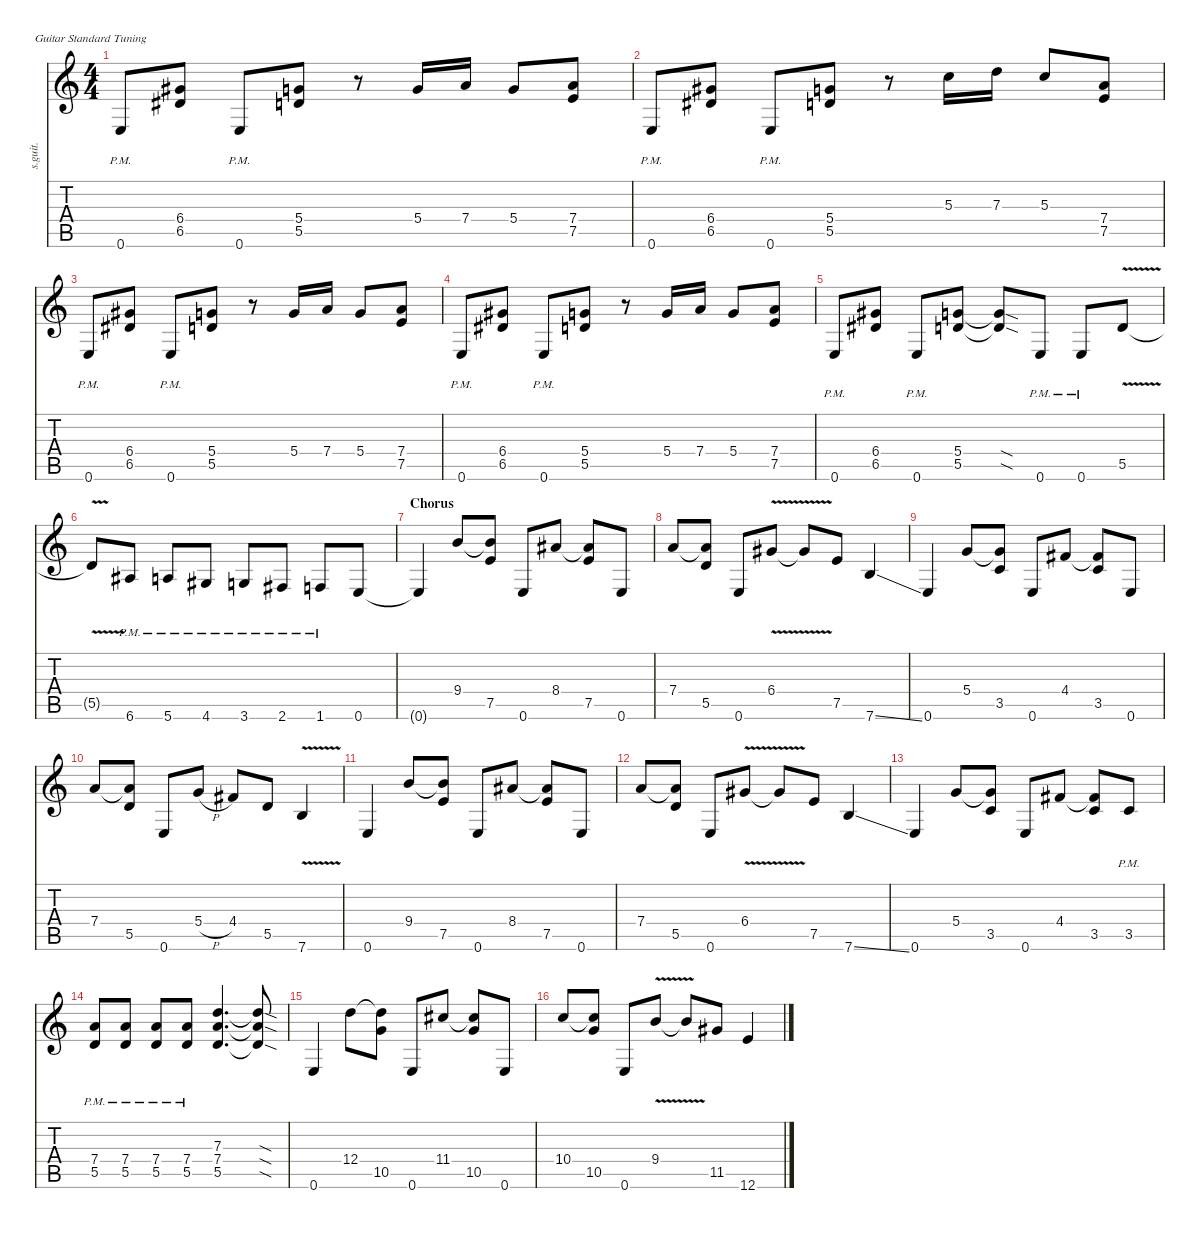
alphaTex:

\defaultSystemsLayout 4
\hideDynamics
\bracketExtendMode nobrackets
\track ("Marty Friedman" "s.guit.") {instrument distortionguitar}
\staff {score tabs}
\tuning (E4 B3 G3 D3 A2 E2)
\ts (4 4)
\tempo (140 hide)
\clef g2
\ks c
0.6{pm}.8{lyrics (0 "") lyrics (1 "") lyrics (2 "") lyrics (3 "") lyrics (4 "") dy f} (6.4{acc #} 6.5{acc #}).8{lyrics (0 "") lyrics (1 "") lyrics (2 "") lyrics (3 "") lyrics (4 "")} 0.6{pm}.8{lyrics (0 "") lyrics (1 "") lyrics (2 "") lyrics (3 "") lyrics (4 "")} (5.4 5.5).8{lyrics (0 "") lyrics (1 "") lyrics (2 "") lyrics (3 "") lyrics (4 "")} r.8 5.4.16{lyrics (0 "") lyrics (1 "") lyrics (2 "") lyrics (3 "") lyrics (4 "")} 7.4.16{lyrics (0 "") lyrics (1 "") lyrics (2 "") lyrics (3 "") lyrics (4 "")} 5.4.8{lyrics (0 "") lyrics (1 "") lyrics (2 "") lyrics (3 "") lyrics (4 "")} (7.4 7.5).8{lyrics (0 "") lyrics (1 "") lyrics (2 "") lyrics (3 "") lyrics (4 "")} |
0.6{pm}.8{lyrics (0 "") lyrics (1 "") lyrics (2 "") lyrics (3 "") lyrics (4 "")} (6.4{acc #} 6.5{acc #}).8{lyrics (0 "") lyrics (1 "") lyrics (2 "") lyrics (3 "") lyrics (4 "")} 0.6{pm}.8{lyrics (0 "") lyrics (1 "") lyrics (2 "") lyrics (3 "") lyrics (4 "")} (5.4 5.5).8{lyrics (0 "") lyrics (1 "") lyrics (2 "") lyrics (3 "") lyrics (4 "")} r.8 5.3.16{lyrics (0 "") lyrics (1 "") lyrics (2 "") lyrics (3 "") lyrics (4 "")} 7.3.16{lyrics (0 "") lyrics (1 "") lyrics (2 "") lyrics (3 "") lyrics (4 "")} 5.3.8{lyrics (0 "") lyrics (1 "") lyrics (2 "") lyrics (3 "") lyrics (4 "")} (7.4 7.5).8{lyrics (0 "") lyrics (1 "") lyrics (2 "") lyrics (3 "") lyrics (4 "")} |
0.6{pm}.8{lyrics (0 "") lyrics (1 "") lyrics (2 "") lyrics (3 "") lyrics (4 "")} (6.4{acc #} 6.5{acc #}).8{lyrics (0 "") lyrics (1 "") lyrics (2 "") lyrics (3 "") lyrics (4 "")} 0.6{pm}.8{lyrics (0 "") lyrics (1 "") lyrics (2 "") lyrics (3 "") lyrics (4 "")} (5.4 5.5).8{lyrics (0 "") lyrics (1 "") lyrics (2 "") lyrics (3 "") lyrics (4 "")} r.8 5.4.16{lyrics (0 "") lyrics (1 "") lyrics (2 "") lyrics (3 "") lyrics (4 "")} 7.4.16{lyrics (0 "") lyrics (1 "") lyrics (2 "") lyrics (3 "") lyrics (4 "")} 5.4.8{lyrics (0 "") lyrics (1 "") lyrics (2 "") lyrics (3 "") lyrics (4 "")} (7.4 7.5).8{lyrics (0 "") lyrics (1 "") lyrics (2 "") lyrics (3 "") lyrics (4 "")} |
0.6{pm}.8{lyrics (0 "") lyrics (1 "") lyrics (2 "") lyrics (3 "") lyrics (4 "")} (6.4{acc #} 6.5{acc #}).8{lyrics (0 "") lyrics (1 "") lyrics (2 "") lyrics (3 "") lyrics (4 "")} 0.6{pm}.8{lyrics (0 "") lyrics (1 "") lyrics (2 "") lyrics (3 "") lyrics (4 "")} (5.4 5.5).8{lyrics (0 "") lyrics (1 "") lyrics (2 "") lyrics (3 "") lyrics (4 "")} r.8 5.4.16{lyrics (0 "") lyrics (1 "") lyrics (2 "") lyrics (3 "") lyrics (4 "")} 7.4.16{lyrics (0 "") lyrics (1 "") lyrics (2 "") lyrics (3 "") lyrics (4 "")} 5.4.8{lyrics (0 "") lyrics (1 "") lyrics (2 "") lyrics (3 "") lyrics (4 "")} (7.4 7.5).8{lyrics (0 "") lyrics (1 "") lyrics (2 "") lyrics (3 "") lyrics (4 "")} |
0.6{pm}.8{lyrics (0 "") lyrics (1 "") lyrics (2 "") lyrics (3 "") lyrics (4 "")} (6.4{acc #} 6.5{acc #}).8{lyrics (0 "") lyrics (1 "") lyrics (2 "") lyrics (3 "") lyrics (4 "")} 0.6{pm}.8{lyrics (0 "") lyrics (1 "") lyrics (2 "") lyrics (3 "") lyrics (4 "")} (5.4 5.5).8{lyrics (0 "") lyrics (1 "") lyrics (2 "") lyrics (3 "") lyrics (4 "")} (5.4{sod t} 5.5{sod t}).8{lyrics (0 "") lyrics (1 "") lyrics (2 "") lyrics (3 "") lyrics (4 "")} 0.6{pm}.8{lyrics (0 "") lyrics (1 "") lyrics (2 "") lyrics (3 "") lyrics (4 "")} 0.6{pm}.8{lyrics (0 "") lyrics (1 "") lyrics (2 "") lyrics (3 "") lyrics (4 "")} 5.5{v}.8{lyrics (0 "") lyrics (1 "") lyrics (2 "") lyrics (3 "") lyrics (4 "")} |
5.5{t}.8{lyrics (0 "") lyrics (1 "") lyrics (2 "") lyrics (3 "") lyrics (4 "")} 6.6{pm acc #}.8{lyrics (0 "") lyrics (1 "") lyrics (2 "") lyrics (3 "") lyrics (4 "")} 5.6{pm}.8{lyrics (0 "") lyrics (1 "") lyrics (2 "") lyrics (3 "") lyrics (4 "")} 4.6{pm acc #}.8{lyrics (0 "") lyrics (1 "") lyrics (2 "") lyrics (3 "") lyrics (4 "")} 3.6{pm}.8{lyrics (0 "") lyrics (1 "") lyrics (2 "") lyrics (3 "") lyrics (4 "")} 2.6{pm acc #}.8{lyrics (0 "") lyrics (1 "") lyrics (2 "") lyrics (3 "") lyrics (4 "")} 1.6{pm}.8{lyrics (0 "") lyrics (1 "") lyrics (2 "") lyrics (3 "") lyrics (4 "")} 0.6.8{lyrics (0 "") lyrics (1 "") lyrics (2 "") lyrics (3 "") lyrics (4 "")} |
\section ("" "Chorus")
0.6{t}.4{lyrics (0 "") lyrics (1 "") lyrics (2 "") lyrics (3 "") lyrics (4 "")} 9.4.8{lyrics (0 "") lyrics (1 "") lyrics (2 "") lyrics (3 "") lyrics (4 "")} (9.4{t} 7.5).8{lyrics (0 "") lyrics (1 "") lyrics (2 "") lyrics (3 "") lyrics (4 "")} 0.6.8{lyrics (0 "") lyrics (1 "") lyrics (2 "") lyrics (3 "") lyrics (4 "")} 8.4{acc #}.8{lyrics (0 "") lyrics (1 "") lyrics (2 "") lyrics (3 "") lyrics (4 "")} (8.4{t acc #} 7.5).8{lyrics (0 "") lyrics (1 "") lyrics (2 "") lyrics (3 "") lyrics (4 "")} 0.6.8{lyrics (0 "") lyrics (1 "") lyrics (2 "") lyrics (3 "") lyrics (4 "")} |
7.4.8{lyrics (0 "") lyrics (1 "") lyrics (2 "") lyrics (3 "") lyrics (4 "")} (7.4{t} 5.5).8{lyrics (0 "") lyrics (1 "") lyrics (2 "") lyrics (3 "") lyrics (4 "")} 0.6.8{lyrics (0 "") lyrics (1 "") lyrics (2 "") lyrics (3 "") lyrics (4 "")} 6.4{v acc #}.8{lyrics (0 "") lyrics (1 "") lyrics (2 "") lyrics (3 "") lyrics (4 "")} 6.4{t acc #}.8{lyrics (0 "") lyrics (1 "") lyrics (2 "") lyrics (3 "") lyrics (4 "")} 7.5.8{lyrics (0 "") lyrics (1 "") lyrics (2 "") lyrics (3 "") lyrics (4 "")} 7.6{ss}.4{lyrics (0 "") lyrics (1 "") lyrics (2 "") lyrics (3 "") lyrics (4 "")} |
0.6.4{lyrics (0 "") lyrics (1 "") lyrics (2 "") lyrics (3 "") lyrics (4 "")} 5.4.8{lyrics (0 "") lyrics (1 "") lyrics (2 "") lyrics (3 "") lyrics (4 "")} (5.4{t} 3.5).8{lyrics (0 "") lyrics (1 "") lyrics (2 "") lyrics (3 "") lyrics (4 "")} 0.6.8{lyrics (0 "") lyrics (1 "") lyrics (2 "") lyrics (3 "") lyrics (4 "")} 4.4{acc #}.8{lyrics (0 "") lyrics (1 "") lyrics (2 "") lyrics (3 "") lyrics (4 "")} (4.4{t acc #} 3.5).8{lyrics (0 "") lyrics (1 "") lyrics (2 "") lyrics (3 "") lyrics (4 "")} 0.6.8{lyrics (0 "") lyrics (1 "") lyrics (2 "") lyrics (3 "") lyrics (4 "")} |
7.4.8{lyrics (0 "") lyrics (1 "") lyrics (2 "") lyrics (3 "") lyrics (4 "")} (7.4{t} 5.5).8{lyrics (0 "") lyrics (1 "") lyrics (2 "") lyrics (3 "") lyrics (4 "")} 0.6.8{lyrics (0 "") lyrics (1 "") lyrics (2 "") lyrics (3 "") lyrics (4 "")} 5.4{h}.8{lyrics (0 "") lyrics (1 "") lyrics (2 "") lyrics (3 "") lyrics (4 "")} 4.4{acc #}.8{lyrics (0 "") lyrics (1 "") lyrics (2 "") lyrics (3 "") lyrics (4 "")} 5.5.8{lyrics (0 "") lyrics (1 "") lyrics (2 "") lyrics (3 "") lyrics (4 "")} 7.6{v}.4{lyrics (0 "") lyrics (1 "") lyrics (2 "") lyrics (3 "") lyrics (4 "")} |
0.6.4{lyrics (0 "") lyrics (1 "") lyrics (2 "") lyrics (3 "") lyrics (4 "")} 9.4.8{lyrics (0 "") lyrics (1 "") lyrics (2 "") lyrics (3 "") lyrics (4 "")} (9.4{t} 7.5).8{lyrics (0 "") lyrics (1 "") lyrics (2 "") lyrics (3 "") lyrics (4 "")} 0.6.8{lyrics (0 "") lyrics (1 "") lyrics (2 "") lyrics (3 "") lyrics (4 "")} 8.4{acc #}.8{lyrics (0 "") lyrics (1 "") lyrics (2 "") lyrics (3 "") lyrics (4 "")} (8.4{t acc #} 7.5).8{lyrics (0 "") lyrics (1 "") lyrics (2 "") lyrics (3 "") lyrics (4 "")} 0.6.8{lyrics (0 "") lyrics (1 "") lyrics (2 "") lyrics (3 "") lyrics (4 "")} |
7.4.8{lyrics (0 "") lyrics (1 "") lyrics (2 "") lyrics (3 "") lyrics (4 "")} (7.4{t} 5.5).8{lyrics (0 "") lyrics (1 "") lyrics (2 "") lyrics (3 "") lyrics (4 "")} 0.6.8{lyrics (0 "") lyrics (1 "") lyrics (2 "") lyrics (3 "") lyrics (4 "")} 6.4{v acc #}.8{lyrics (0 "") lyrics (1 "") lyrics (2 "") lyrics (3 "") lyrics (4 "")} 6.4{t acc #}.8{lyrics (0 "") lyrics (1 "") lyrics (2 "") lyrics (3 "") lyrics (4 "")} 7.5.8{lyrics (0 "") lyrics (1 "") lyrics (2 "") lyrics (3 "") lyrics (4 "")} 7.6{ss}.4{lyrics (0 "") lyrics (1 "") lyrics (2 "") lyrics (3 "") lyrics (4 "")} |
0.6.4{lyrics (0 "") lyrics (1 "") lyrics (2 "") lyrics (3 "") lyrics (4 "")} 5.4.8{lyrics (0 "") lyrics (1 "") lyrics (2 "") lyrics (3 "") lyrics (4 "")} (5.4{t} 3.5).8{lyrics (0 "") lyrics (1 "") lyrics (2 "") lyrics (3 "") lyrics (4 "")} 0.6.8{lyrics (0 "") lyrics (1 "") lyrics (2 "") lyrics (3 "") lyrics (4 "")} 4.4{acc #}.8{lyrics (0 "") lyrics (1 "") lyrics (2 "") lyrics (3 "") lyrics (4 "")} (4.4{t acc #} 3.5).8{lyrics (0 "") lyrics (1 "") lyrics (2 "") lyrics (3 "") lyrics (4 "")} 3.5{pm}.8{lyrics (0 "") lyrics (1 "") lyrics (2 "") lyrics (3 "") lyrics (4 "")} |
(7.4{pm} 5.5{pm}).8{lyrics (0 "") lyrics (1 "") lyrics (2 "") lyrics (3 "") lyrics (4 "")} (7.4{pm} 5.5{pm}).8{lyrics (0 "") lyrics (1 "") lyrics (2 "") lyrics (3 "") lyrics (4 "")} (7.4{pm} 5.5{pm}).8{lyrics (0 "") lyrics (1 "") lyrics (2 "") lyrics (3 "") lyrics (4 "")} (7.4{pm} 5.5{pm}).8{lyrics (0 "") lyrics (1 "") lyrics (2 "") lyrics (3 "") lyrics (4 "")} (7.3 7.4 5.5).4{d lyrics (0 "") lyrics (1 "") lyrics (2 "") lyrics (3 "") lyrics (4 "")} (7.3{sod t} 7.4{sod t} 5.5{sod t}).8{lyrics (0 "") lyrics (1 "") lyrics (2 "") lyrics (3 "") lyrics (4 "")} |
0.6.4{lyrics (0 "") lyrics (1 "") lyrics (2 "") lyrics (3 "") lyrics (4 "")} 12.4.8{lyrics (0 "") lyrics (1 "") lyrics (2 "") lyrics (3 "") lyrics (4 "")} (12.4{t} 10.5).8{lyrics (0 "") lyrics (1 "") lyrics (2 "") lyrics (3 "") lyrics (4 "")} 0.6.8{lyrics (0 "") lyrics (1 "") lyrics (2 "") lyrics (3 "") lyrics (4 "")} 11.4{acc #}.8{lyrics (0 "") lyrics (1 "") lyrics (2 "") lyrics (3 "") lyrics (4 "")} (11.4{t acc #} 10.5).8{lyrics (0 "") lyrics (1 "") lyrics (2 "") lyrics (3 "") lyrics (4 "")} 0.6.8{lyrics (0 "") lyrics (1 "") lyrics (2 "") lyrics (3 "") lyrics (4 "")} |
10.4.8{lyrics (0 "") lyrics (1 "") lyrics (2 "") lyrics (3 "") lyrics (4 "")} (10.4{t} 10.5).8{lyrics (0 "") lyrics (1 "") lyrics (2 "") lyrics (3 "") lyrics (4 "")} 0.6.8{lyrics (0 "") lyrics (1 "") lyrics (2 "") lyrics (3 "") lyrics (4 "")} 9.4{v}.8{lyrics (0 "") lyrics (1 "") lyrics (2 "") lyrics (3 "") lyrics (4 "")} 9.4{t}.8{lyrics (0 "") lyrics (1 "") lyrics (2 "") lyrics (3 "") lyrics (4 "")} 11.5{acc #}.8{lyrics (0 "") lyrics (1 "") lyrics (2 "") lyrics (3 "") lyrics (4 "")} 12.6{ss}.4{lyrics (0 "") lyrics (1 "") lyrics (2 "") lyrics (3 "") lyrics (4 "")}
